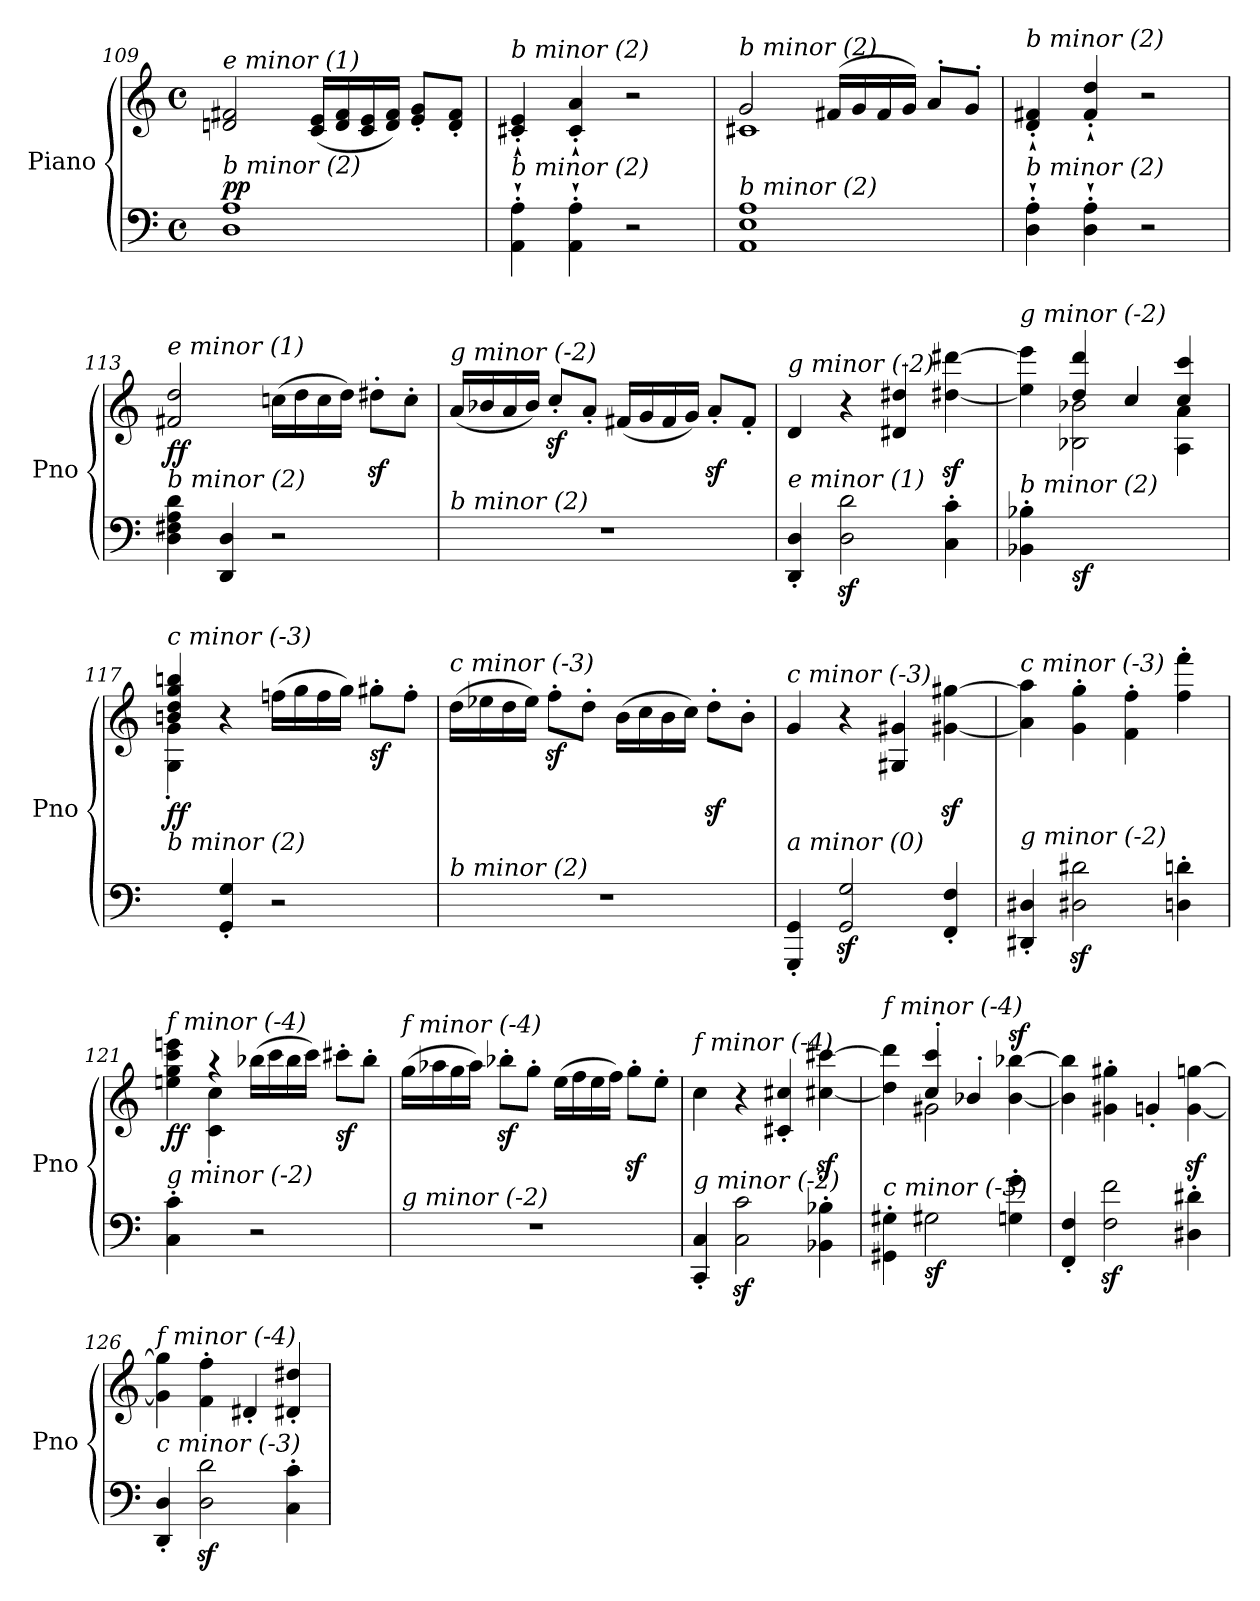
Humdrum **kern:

**kern	**kern	**dynam
*part1	*part1	*part1
*staff2	*staff1	*staff1/2
*I"Piano	*	*
*I'Pno	*	*
!!LO:LB:g=z
*clefF4	*clefG2	*
*k[]	*k[]	*
*M4/4	*M4/4	*
*met(c)	*met(c)	*
=109	=109	=109
!	!LO:TX:i:t=e minor (1)	!
!LO:TX:i:t=b minor (2)	!	!
!	!	!LO:DY:a=2
1D 1A	2dn/ 2f#X/	pp
.	(16c/ 16e/LL	.
.	16d/ 16f#/	.
.	16c/ 16e/	.
.	16d/ 16f#/JJ)	.
.	8e/' 8g/'L	.
.	8d/' 8f#/'J	.
=110	=110	=110
!	!LO:TX:i:t=b minor (2)	!
!LO:TX:i:t=b minor (2)	!	!
4AA\`' 4A\`'	4c#X/`' 4e/`'	.
4AA\`' 4A\`'	4c#/`' 4a/`'	.
2r	2r	.
=111	=111	=111
*	*^	*
!	!LO:TX:i:t=b minor (2)	!	!
!LO:TX:i:t=b minor (2)	!	!	!
1AA 1E 1A	2g/	1c#X	.
.	(16f#X/LL	.	.
.	16g/	.	.
.	16f#/	.	.
.	16g/JJ)	.	.
.	8a'/L	.	.
.	8g'/J	.	.
*	*v	*v	*
=112	=112	=112
!	!LO:TX:i:t=b minor (2)	!
!LO:TX:i:t=b minor (2)	!	!
4D\`' 4A\`'	4d/`' 4f#X/`'	.
4D\`' 4A\`'	4f#/`' 4dd/`'	.
2r	2r	.
=113	=113	=113
!	!LO:TX:i:t=e minor (1)	!
!LO:TX:i:t=b minor (2)	!	!
!	!	!LO:DY:b
4D\ 4F#X\ 4A\ 4d\	2f#X/ 2dd/	ff
4DD/ 4D/	.	.
2r	(16ccn\LL	.
.	16dd\	.
.	16cc\	.
.	16dd\JJ)	.
.	8dd#Xz<'i\L	.
.	8cc'\J	.
!!LO:LB:g=z
=114	=114	=114
!	!LO:TX:i:t=g minor (-2)	!
!LO:TX:i:t=b minor (2)	!	!
1r	(16a/LL	.
.	16b-X/	.
.	16a/	.
.	16b-/JJ)	.
.	8ccz<'/L	.
.	8a'/J	.
.	(16f#X/LL	.
.	16g/	.
.	16f#/	.
.	16g/JJ)	.
.	8az<'/L	.
.	8f#'/J	.
=115	=115	=115
!	!LO:TX:i:t=g minor (-2)	!
!LO:TX:i:t=e minor (1)	!	!
4DD/' 4D/'	4d/	.
2D\z< 2d\z<	4r	.
.	4d#Xi/ 4dd#Xi/	.
4C\' 4c\'	[4dd#Xi\z< [4ddd#Xi\z<	.
=116	=116	=116
*	*^	*
!	!LO:TX:i:t=g minor (-2)	!	!
!LO:TX:i:t=b minor (2)	!	!	!
4BB-X\' 4B-X\'	4ee-\] 4eee-\]	4ryy	.
!	!	!	!LO:DY:b=2
2.ryy	4dd/ 4ddd/	2B-\ 2b-X\	sf
.	4cc/	.	.
.	4cc/ 4ccc/	4A\ 4a\	.
=117	=117	=117	=117
!	!LO:TX:i:t=c minor (-3)	!	!
!LO:TX:i:t=b minor (2)	!	!	!
!	!	!	!LO:DY:b
4ryy	4bn/ 4dd/ 4gg/ 4bbn/	4G\' 4g\'	ff
4GG/' 4G/'	4r	2.ryy	.
2r	(16ffn\LL	.	.
.	16gg\	.	.
.	16ff\	.	.
.	16gg\JJ)	.	.
!	!	!	!LO:DY:b
.	8gg#X'i\L	.	sf
.	8ff'\J	.	.
*	*v	*v	*
!!LO:LB:g=z
=118	=118	=118
!	!LO:TX:i:t=c minor (-3)	!
!LO:TX:i:t=b minor (2)	!	!
1r	(16dd\LL	.
.	16ee-Xj\	.
.	16dd\	.
.	16ee-j\JJ)	.
.	8ffz<'\L	.
.	8dd'\J	.
.	(16b\LL	.
.	16cc\	.
.	16b\	.
.	16cc\JJ)	.
.	8ddz<'\L	.
.	8b'\J	.
=119	=119	=119
!	!LO:TX:i:t=c minor (-3)	!
!LO:TX:i:t=a minor (0)	!	!
4GGG/' 4GG/'	4g/	.
2GG/z< 2G/z<	4r	.
.	4G#Xi/ 4g#Xi/	.
4FF/' 4F/'	[4g#Xi\z< [4gg#Xi\z<	.
=120	=120	=120
!	!LO:TX:i:t=c minor (-3)	!
!LO:TX:i:t=g minor (-2)	!	!
4DD#Xi/' 4D#Xi/'	4a-\] 4aa-\]	.
2D#Xi\z< 2d#Xi\z<	4g\' 4gg\'	.
.	4f\' 4ff\'	.
4D\' 4d\'	4ff\' 4fff\'	.
=121	=121	=121
*	*^	*
!	!LO:TX:i:t=f minor (-4)	!	!
!LO:TX:i:t=g minor (-2)	!	!	!
!	!	!	!LO:DY:b
4C\' 4c\'	4een\ 4gg\ 4ccc\ 4eeen\	4ryy	ff
4ryy	4raa	4c\' 4cc\'	.
2r	(16bb-X\LL	2ryy	.
.	16ccc\	.	.
.	16bb-\	.	.
.	16ccc\JJ)	.	.
!	!	!	!LO:DY:b
.	8ccc#X'i\L	.	sf
.	8bb-'\J	.	.
*	*v	*v	*
!!LO:LB:g=z
=122	=122	=122
!	!LO:TX:i:t=f minor (-4)	!
!LO:TX:i:t=g minor (-2)	!	!
1r	(16gg\LL	.
.	16aa-Xj\	.
.	16gg\	.
.	16aa-j\JJ)	.
.	8bb-Xz<'\L	.
.	8gg'\J	.
.	(16ee\LL	.
.	16ff\	.
.	16ee\	.
.	16ff\JJ)	.
.	8ggz<'\L	.
.	8ee'\J	.
=123	=123	=123
!	!LO:TX:i:t=f minor (-4)	!
!LO:TX:i:t=g minor (-2)	!	!
4CC/' 4C/'	4cc\	.
2C\z< 2c\z<	4r	.
.	4c#Xi/' 4cc#Xi/'	.
4BB-X\' 4B-X\'	[4cc#Xi\z< [4ccc#Xi\z<	.
=124	=124	=124
*^	*^	*
*	*	*	*^	*
!	!	!LO:TX:i:t=f minor (-4)	!	!	!
!LO:TX:i:t=c minor (-3)	!	!	!	!	!
4GG#Xi\' 4G#Xi\'	4ryy	4dd-\] 4ddd-\]	4ryy	4ryy	.
!	!	!	!	!	!LO:DY:b=2
2ryy	2G#Xi\	4cc/' 4ccc/'	2g#Xi\	2ryy	sf
.	.	4b-X'/	.	.	.
!	!	!	!	!	!LO:DY:a
4G\' 4g\'	4ryy	[4b-\ [4bb-X\	4ryy	4ryy	sf
=125	=125	=125	=125	=125	=125
!	!	!LO:TX:i:t=f minor (-4)	!	!	!
!LO:TX:i:t=c minor (-3)	!	!	!	!	!
*v	*v	*	*	*	*
*	*v	*v	*v	*
4FF/' 4F/'	4b-\] 4bb-\]	.
2F\z< 2f\z<	4g#Xi\' 4gg#Xi\'	.
.	4g'/	.
4D#Xi\' 4d#Xi\'	[4g\z> [4gg\z>	.
=126	=126	=126
!	!LO:TX:i:t=f minor (-4)	!
!LO:TX:i:t=c minor (-3)	!	!
4DD/' 4D/'	4g\] 4gg\]	.
2D\z< 2d\z<	4f\' 4ff\'	.
.	4d#X'i/	.
4C\' 4c\'	4d#Xi/' 4dd#Xi/'	.
=	=	=
*-	*-	*-
